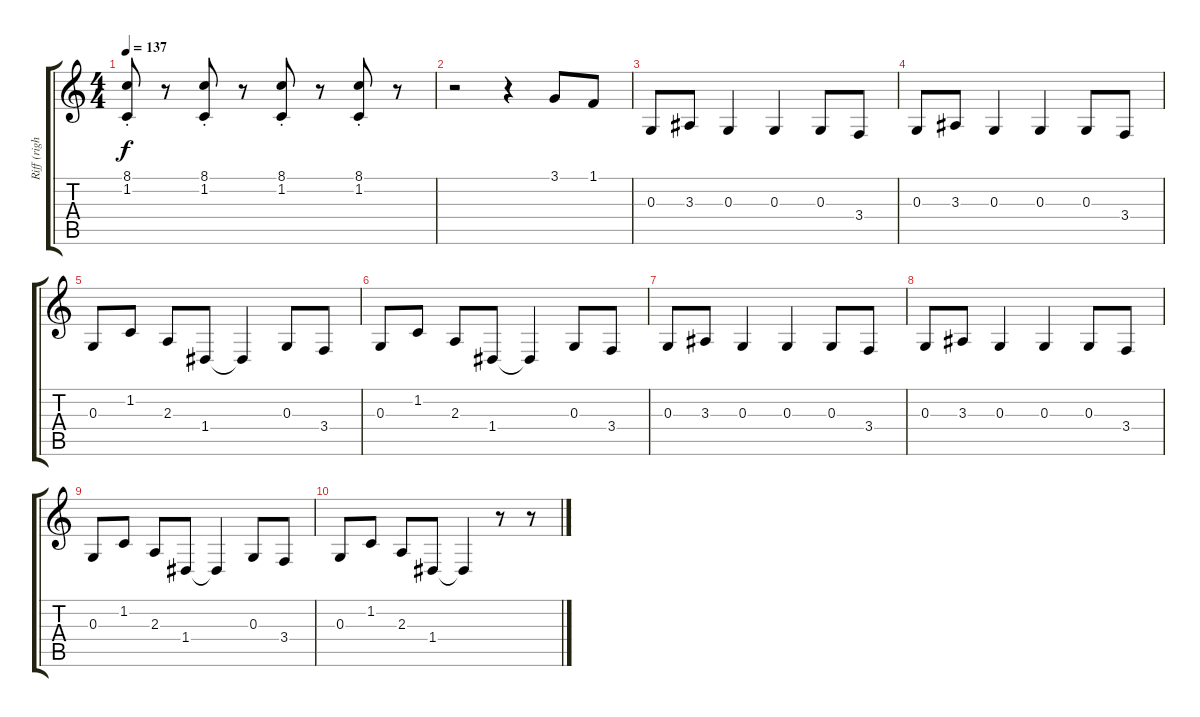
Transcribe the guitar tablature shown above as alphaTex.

\track ("Riff (right)" "Riff (righ") {instrument lead5charang}
\staff {score tabs}
\tuning (E4 B3 G3 D3 A2 E2) {hide}
\ts (4 4)
\tempo 137
\clef g2
\ks c
(8.1{st} 1.2{st}).8{dy f} r.8 (8.1{st} 1.2{st}).8 r.8 (8.1{st} 1.2{st}).8 r.8 (8.1{st} 1.2{st}).8 r.8 |
r.2 r.4 3.1.8 1.1.8 |
0.3.8 3.3.8 0.3.4 0.3.4 0.3.8 3.4.8 |
0.3.8 3.3.8 0.3.4 0.3.4 0.3.8 3.4.8 |
0.3.8 1.2.8 2.3.8 1.4.8 1.4{t}.4 0.3.8 3.4.8 |
0.3.8 1.2.8 2.3.8 1.4.8 1.4{t}.4 0.3.8 3.4.8 |
0.3.8 3.3.8 0.3.4 0.3.4 0.3.8 3.4.8 |
0.3.8 3.3.8 0.3.4 0.3.4 0.3.8 3.4.8 |
0.3.8 1.2.8 2.3.8 1.4.8 1.4{t}.4 0.3.8 3.4.8 |
0.3.8 1.2.8 2.3.8 1.4.8 1.4{t}.4 r.8 r.8
